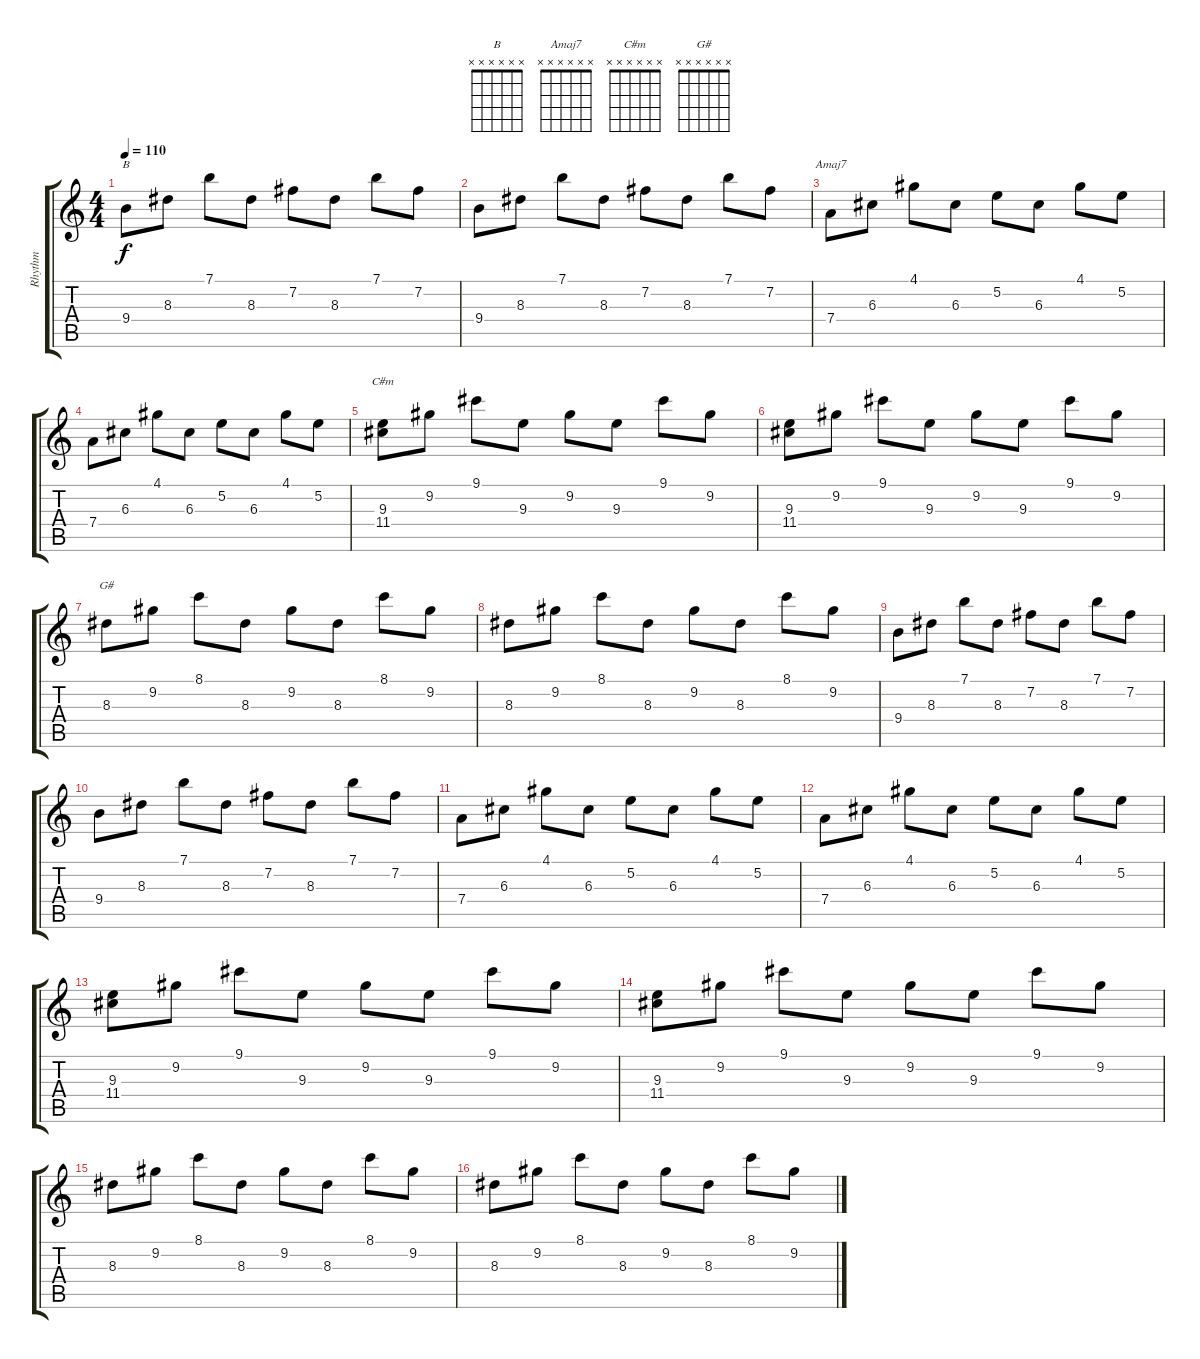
\track ("Rhythm" "Rhythm") {instrument electricguitarclean}
\staff {score tabs}
\tuning (E4 B3 G3 D3 A2 E2) {hide}
\chord ("B" x x x x x x)
\chord ("Amaj7" x x x x x x)
\chord ("C#m" x x x x x x)
\chord ("G#" x x x x x x)
\ts (4 4)
\tempo 110
\clef g2
\ks c
9.4.8{ch "B" dy f} 8.3.8 7.1.8 8.3.8 7.2.8 8.3.8 7.1.8 7.2.8 |
9.4.8 8.3.8 7.1.8 8.3.8 7.2.8 8.3.8 7.1.8 7.2.8 |
7.4.8{ch "Amaj7"} 6.3.8 4.1.8 6.3.8 5.2.8 6.3.8 4.1.8 5.2.8 |
7.4.8 6.3.8 4.1.8 6.3.8 5.2.8 6.3.8 4.1.8 5.2.8 |
(9.3 11.4).8{ch "C#m"} 9.2.8 9.1.8 9.3.8 9.2.8 9.3.8 9.1.8 9.2.8 |
(9.3 11.4).8 9.2.8 9.1.8 9.3.8 9.2.8 9.3.8 9.1.8 9.2.8 |
8.3.8{ch "G#"} 9.2.8 8.1.8 8.3.8 9.2.8 8.3.8 8.1.8 9.2.8 |
8.3.8 9.2.8 8.1.8 8.3.8 9.2.8 8.3.8 8.1.8 9.2.8 |
9.4.8 8.3.8 7.1.8 8.3.8 7.2.8 8.3.8 7.1.8 7.2.8 |
9.4.8 8.3.8 7.1.8 8.3.8 7.2.8 8.3.8 7.1.8 7.2.8 |
7.4.8 6.3.8 4.1.8 6.3.8 5.2.8 6.3.8 4.1.8 5.2.8 |
7.4.8 6.3.8 4.1.8 6.3.8 5.2.8 6.3.8 4.1.8 5.2.8 |
(9.3 11.4).8 9.2.8 9.1.8 9.3.8 9.2.8 9.3.8 9.1.8 9.2.8 |
(9.3 11.4).8 9.2.8 9.1.8 9.3.8 9.2.8 9.3.8 9.1.8 9.2.8 |
8.3.8 9.2.8 8.1.8 8.3.8 9.2.8 8.3.8 8.1.8 9.2.8 |
8.3.8 9.2.8 8.1.8 8.3.8 9.2.8 8.3.8 8.1.8 9.2.8
